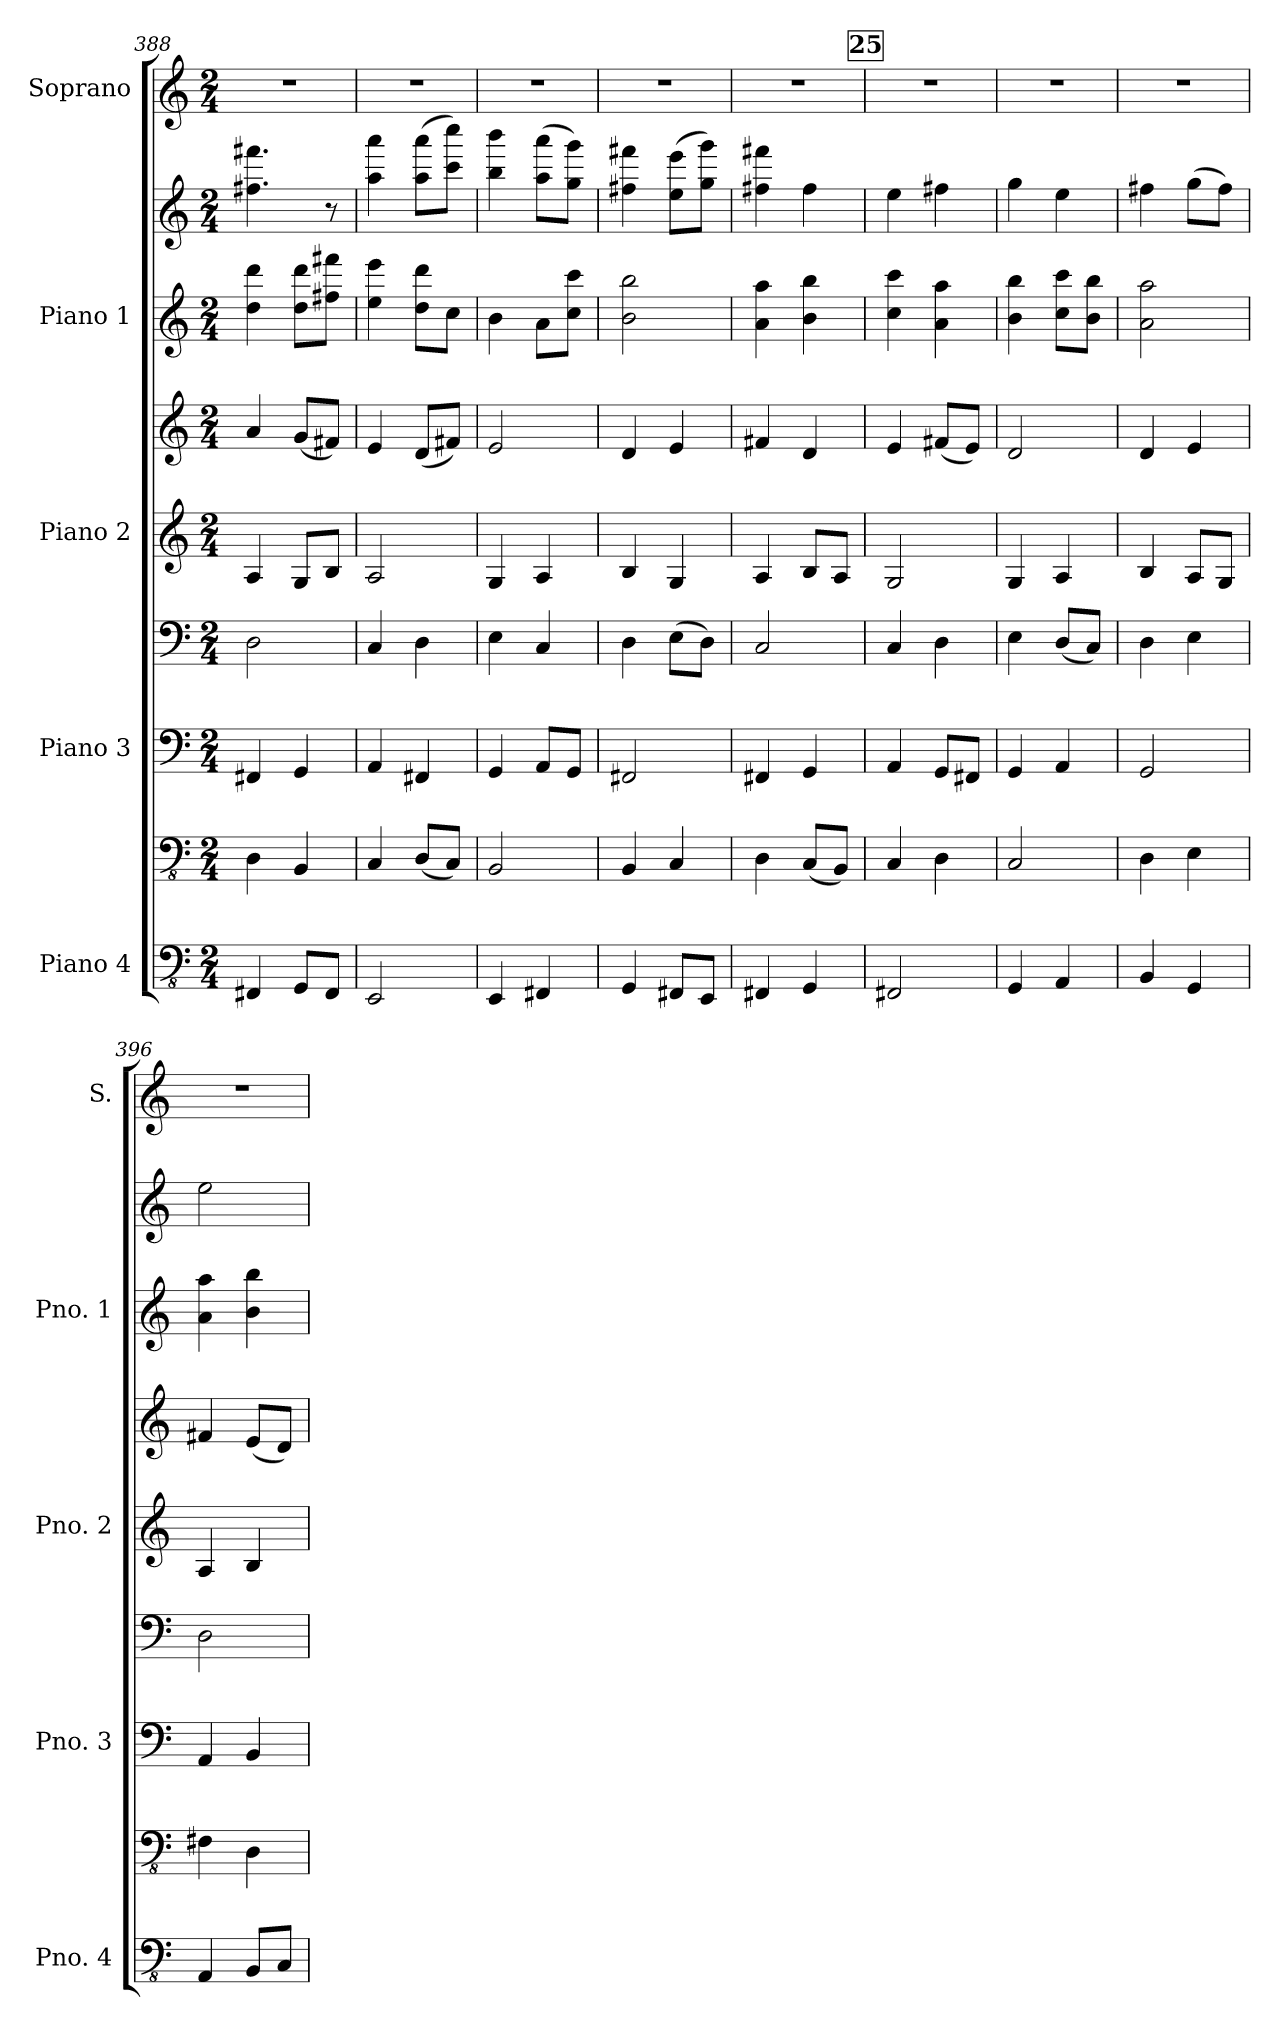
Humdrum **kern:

**kern	**kern	**kern	**kern	**kern	**kern	**kern	**kern	**kern
*part5	*part5	*part4	*part4	*part3	*part3	*part2	*part2	*part1
*staff9	*staff8	*staff7	*staff6	*staff5	*staff4	*staff3	*staff2	*staff1
*I"Piano 4	*	*I"Piano 3	*	*I"Piano 2	*	*I"Piano 1	*	*I"Soprano
*I'Pno. 4	*	*I'Pno. 3	*	*I'Pno. 2	*	*I'Pno. 1	*	*I'S.
*clefFv4	*clefFv4	*clefF4	*clefF4	*clefG2	*clefG2	*clefG2	*clefG2	*clefG2
*k[]	*k[]	*k[]	*k[]	*k[]	*k[]	*k[]	*k[]	*k[]
*M2/4	*M2/4	*M2/4	*M2/4	*M2/4	*M2/4	*M2/4	*M2/4	*M2/4
=388	=388	=388	=388	=388	=388	=388	=388	=388
4FFF#X/	4DD\	4FF#X/	2D\	4A/	4a/	4dd\ 4ddd\	4.ff#X\ 4.fff#X\	2r
8GGG/L	4BBB/	4GG/	.	8G/L	(<8g/L	8dd\ 8ddd\L	.	.
8FFF#/J	.	.	.	8B/J	8f#X/J)	8ff#X\ 8fff#X\J	8r	.
=389	=389	=389	=389	=389	=389	=389	=389	=389
2EEE/	4CC/	4AA/	4C/	2A/	4e/	4ee\ 4eee\	4aa\ 4aaa\	2r
.	(<8DD/L	4FF#X/	4D\	.	(<8d/L	8dd\ 8ddd\L	(>8aa\ 8aaa\L	.
.	8CC/J)	.	.	.	8f#X/J)	8cc\J	8ccc\ 8cccc\J)	.
=390	=390	=390	=390	=390	=390	=390	=390	=390
4EEE/	2BBB/	4GG/	4E\	4G/	2e/	4b\	4bb\ 4bbb\	2r
4FFF#X/	.	8AA/L	4C/	4A/	.	8a\L	(>8aa\ 8aaa\L	.
.	.	8GG/J	.	.	.	8cc\ 8ccc\J	8gg\ 8ggg\J)	.
=391	=391	=391	=391	=391	=391	=391	=391	=391
4GGG/	4BBB/	2FF#X/	4D\	4B/	4d/	2b\ 2bb\	4ff#X\ 4fff#X\	2r
8FFF#X/L	4CC/	.	(>8E\L	4G/	4e/	.	(>8ee\ 8eee\L	.
8EEE/J	.	.	8D\J)	.	.	.	8gg\ 8ggg\J)	.
=392	=392	=392	=392	=392	=392	=392	=392	=392
4FFF#X/	4DD\	4FF#X/	2C/	4A/	4f#X/	4a\ 4aa\	4ff#X\ 4fff#X\	2r
4GGG/	(<8CC/L	4GG/	.	8B/L	4d/	4b\ 4bb\	4ff#\	.
.	8BBB/J)	.	.	8A/J	.	.	.	.
!!LO:PB:g=z
!!LO:REH:place=s1:a:B:fs=14:t=25
=393	=393	=393	=393	=393	=393	=393	=393	=393
2FFF#X/	4CC/	4AA/	4C/	2G/	4e/	4cc\ 4ccc\	4ee\	2r
.	4DD\	8GG/L	4D\	.	(<8f#X/L	4a\ 4aa\	4ff#X\	.
.	.	8FF#X/J	.	.	8e/J)	.	.	.
=394	=394	=394	=394	=394	=394	=394	=394	=394
4GGG/	2CC/	4GG/	4E\	4G/	2d/	4b\ 4bb\	4gg\	2r
4AAA/	.	4AA/	(<8D/L	4A/	.	8cc\ 8ccc\L	4ee\	.
.	.	.	8C/J)	.	.	8b\ 8bb\J	.	.
=395	=395	=395	=395	=395	=395	=395	=395	=395
4BBB/	4DD\	2GG/	4D\	4B/	4d/	2a\ 2aa\	4ff#X\	2r
4GGG/	4EE\	.	4E\	8A/L	4e/	.	(>8gg\L	.
.	.	.	.	8G/J	.	.	8ff#\J)	.
=396	=396	=396	=396	=396	=396	=396	=396	=396
4AAA/	4FF#X\	4AA/	2D\	4A/	4f#X/	4a\ 4aa\	2ee\	2r
8BBB/L	4DD\	4BB/	.	4B/	(<8e/L	4b\ 4bb\	.	.
8CC/J	.	.	.	.	8d/J)	.	.	.
=	=	=	=	=	=	=	=	=
*-	*-	*-	*-	*-	*-	*-	*-	*-
